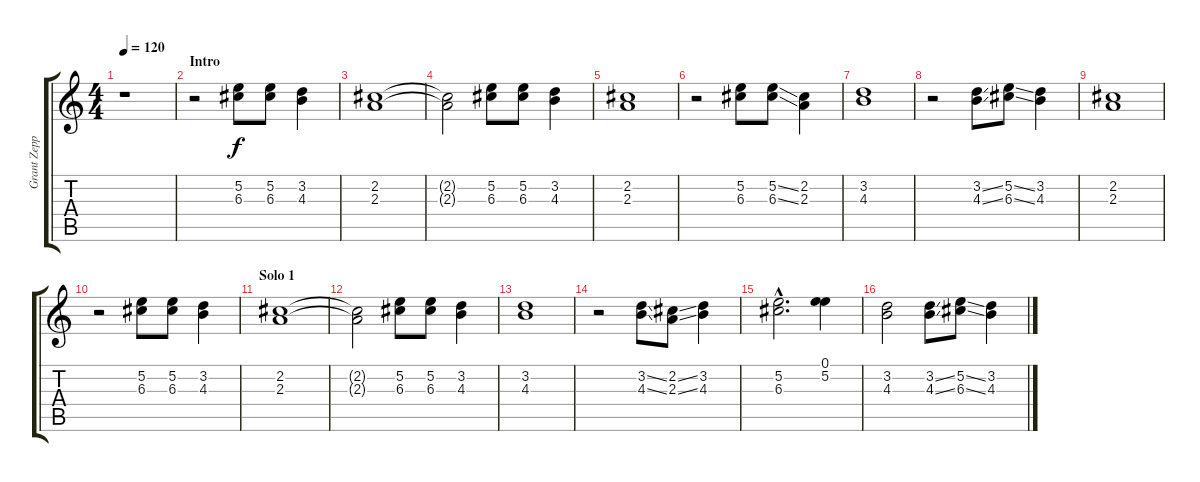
\track ("Grant Zeppelin" "Grant Zepp") {instrument acousticguitarsteel}
\staff {score tabs}
\tuning (E4 B3 G3 D3 A2 E2) {hide}
\ts (4 4)
\tempo 120
\clef g2
\ks c
r.1{dy f instrument acousticguitarsteel} |
\section ("" "Intro")
r.2 (5.2 6.3).8 (5.2 6.3).8 (3.2 4.3).4 |
(2.2 2.3).1 |
(2.2{t} 2.3{t}).2 (5.2 6.3).8 (5.2 6.3).8 (3.2 4.3).4 |
(2.2 2.3).1 |
r.2 (5.2 6.3).8 (5.2{ss} 6.3{ss}).8 (2.2 2.3).4 |
(3.2 4.3).1 |
r.2 (3.2{ss} 4.3{ss}).8 (5.2{ss} 6.3{ss}).8 (3.2 4.3).4 |
(2.2 2.3).1 |
r.2 (5.2 6.3).8 (5.2 6.3).8 (3.2 4.3).4 |
\section ("" "Solo 1")
(2.2 2.3).1 |
(2.2{t} 2.3{t}).2 (5.2 6.3).8 (5.2 6.3).8 (3.2 4.3).4 |
(3.2 4.3).1 |
r.2 (3.2{ss} 4.3{ss}).8 (2.2{ss} 2.3{ss}).8 (3.2 4.3).4 |
(5.2{hac} 6.3{hac}).2{d} (0.1 5.2).4 |
(3.2 4.3).2 (3.2{ss} 4.3{ss}).8 (5.2{ss} 6.3{ss}).8 (3.2 4.3).4
